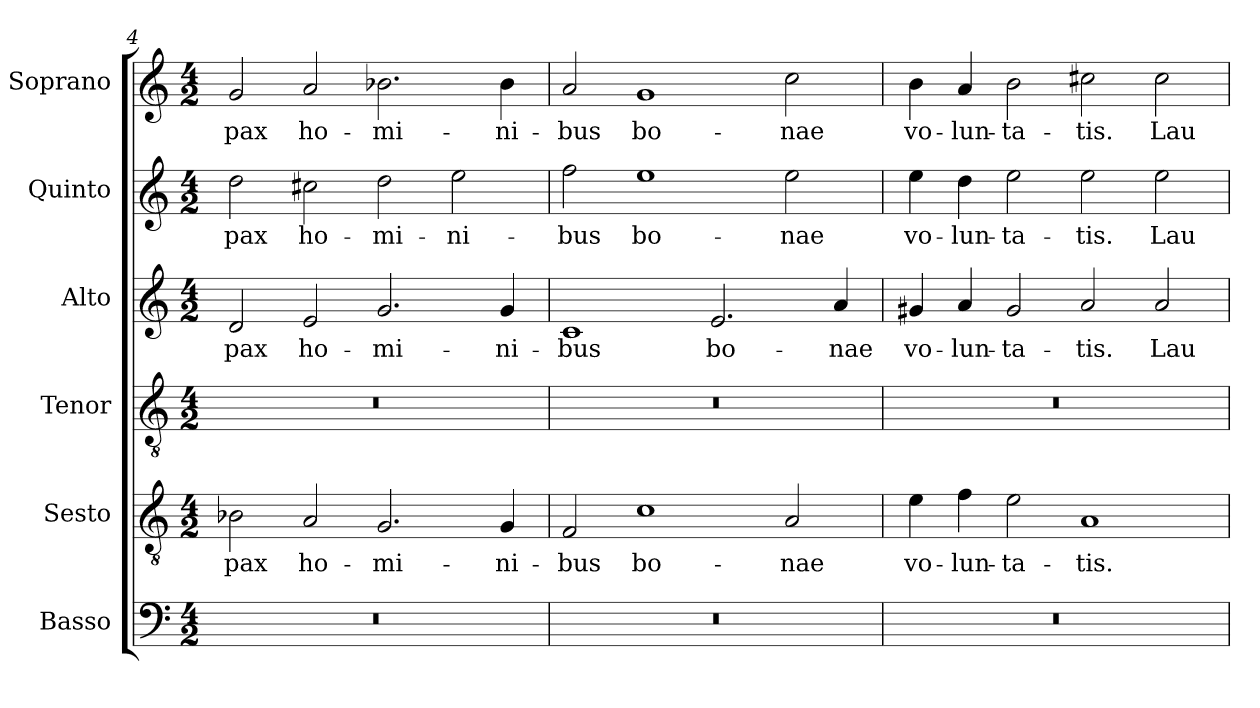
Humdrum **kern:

**kern	**kern	**text	**kern	**kern	**text	**kern	**text	**kern	**text
*part6	*part5	*part5	*part4	*part3	*part3	*part2	*part2	*part1	*part1
*staff6	*staff5	*staff5	*staff4	*staff3	*staff3	*staff2	*staff2	*staff1	*staff1
*I"Basso	*I"Sesto	*	*I"Tenor	*I"Alto	*	*I"Quinto	*	*I"Soprano	*
*	*I'T.	*	*I'T.	*I'A.	*	*	*	*I'Sop.	*
*clefF4	*clefGv2	*	*clefGv2	*clefG2	*	*clefG2	*	*clefG2	*
*	*ITrd7c12	*	*ITrd7c12	*	*	*	*	*	*
*k[]	*k[]	*	*k[]	*k[]	*	*k[]	*	*k[]	*
*C:	*C:	*	*C:	*C:	*	*C:	*	*C:	*
*M4/2	*M4/2	*	*M4/2	*M4/2	*	*M4/2	*	*M4/2	*
=4	=4	=4	=4	=4	=4	=4	=4	=4	=4
!LO:N:vis=1	!	!	!	!	!	!	!	!	!
!	!	!LO:LY:b:color=#000000	!LO:N:vis=1	!	!	!	!	!	!
!	!	!	!	!	!LO:LY:b:color=#000000	!	!	!	!
!	!	!	!	!	!	!	!LO:LY:b:color=#000000	!	!
!	!	!	!	!	!	!	!	!	!LO:LY:b:color=#000000
0r	2BB-Xi\	pax	0r	2di/	pax	2ddi\	pax	2gi/	pax
!	!	!LO:LY:b:color=#000000	!	!	!	!	!	!	!
!	!	!	!	!	!LO:LY:b:color=#000000	!	!	!	!
!	!	!	!	!	!	!	!LO:LY:b:color=#000000	!	!
!	!	!	!	!	!	!	!	!	!LO:LY:b:color=#000000
.	2AAi/	ho-	.	2ei/	ho-	2cc#Xi\	ho-	2ai/	ho-
!	!	!LO:LY:b:color=#000000	!	!	!	!	!	!	!
!	!	!	!	!	!LO:LY:b:color=#000000	!	!	!	!
!	!	!	!	!	!	!	!LO:LY:b:color=#000000	!	!
!	!	!	!	!	!	!	!	!	!LO:LY:b:color=#000000
.	2.GGi/	-mi-	.	2.gi/	-mi-	2ddi\	-mi-	2.b-Xi\	-mi-
!	!	!	!	!	!	!	!LO:LY:b:color=#000000	!	!
.	.	.	.	.	.	2eei\	-ni-	.	.
!	!	!LO:LY:b:color=#000000	!	!	!	!	!	!	!
!	!	!	!	!	!LO:LY:b:color=#000000	!	!	!	!
!	!	!	!	!	!	!	!	!	!LO:LY:b:color=#000000
.	4GGi/	-ni-	.	4gi/	-ni-	.	.	4b-i\	-ni-
=5	=5	=5	=5	=5	=5	=5	=5	=5	=5
!LO:N:vis=1	!	!	!	!	!	!	!	!	!
!	!	!LO:LY:b:color=#000000	!LO:N:vis=1	!	!	!	!	!	!
!	!	!	!	!	!LO:LY:b:color=#000000	!	!	!	!
!	!	!	!	!	!	!	!LO:LY:b:color=#000000	!	!
!	!	!	!	!	!	!	!	!	!LO:LY:b:color=#000000
0r	2FFi/	-bus	0r	1ci	-bus	2ffi\	-bus	2ai/	-bus
!	!	!LO:LY:b:color=#000000	!	!	!	!	!	!	!
!	!	!	!	!	!	!	!LO:LY:b:color=#000000	!	!
!	!	!	!	!	!	!	!	!	!LO:LY:b:color=#000000
.	1Ci	bo-	.	.	.	1eei	bo-	1gi	bo-
!	!	!	!	!	!LO:LY:b:color=#000000	!	!	!	!
.	.	.	.	2.ei/	bo-	.	.	.	.
!	!	!LO:LY:b:color=#000000	!	!	!	!	!	!	!
!	!	!	!	!	!	!	!LO:LY:b:color=#000000	!	!
!	!	!	!	!	!	!	!	!	!LO:LY:b:color=#000000
.	2AAi/	-nae	.	.	.	2eei\	-nae	2cci\	-nae
!	!	!	!	!	!LO:LY:b:color=#000000	!	!	!	!
.	.	.	.	4ai/	-nae	.	.	.	.
=6	=6	=6	=6	=6	=6	=6	=6	=6	=6
!LO:N:vis=1	!	!	!	!	!	!	!	!	!
!	!	!LO:LY:b:color=#000000	!LO:N:vis=1	!	!	!	!	!	!
!	!	!	!	!	!LO:LY:b:color=#000000	!	!	!	!
!	!	!	!	!	!	!	!LO:LY:b:color=#000000	!	!
!	!	!	!	!	!	!	!	!	!LO:LY:b:color=#000000
0r	4Ei\	vo-	0r	4g#Xi/	vo-	4eei\	vo-	4bi\	vo-
!	!	!LO:LY:b:color=#000000	!	!	!	!	!	!	!
!	!	!	!	!	!LO:LY:b:color=#000000	!	!	!	!
!	!	!	!	!	!	!	!LO:LY:b:color=#000000	!	!
!	!	!	!	!	!	!	!	!	!LO:LY:b:color=#000000
.	4Fi\	-lun-	.	4ai/	-lun-	4ddi\	-lun-	4ai/	-lun-
!	!	!LO:LY:b:color=#000000	!	!	!	!	!	!	!
!	!	!	!	!	!LO:LY:b:color=#000000	!	!	!	!
!	!	!	!	!	!	!	!LO:LY:b:color=#000000	!	!
!	!	!	!	!	!	!	!	!	!LO:LY:b:color=#000000
.	2Ei\	-ta-	.	2g#i/	-ta-	2eei\	-ta-	2bi\	-ta-
!	!	!LO:LY:b:color=#000000	!	!	!	!	!	!	!
!	!	!	!	!	!LO:LY:b:color=#000000	!	!	!	!
!	!	!	!	!	!	!	!LO:LY:b:color=#000000	!	!
!	!	!	!	!	!	!	!	!	!LO:LY:b:color=#000000
.	1AAi	-tis.	.	2ai/	-tis.	2eei\	-tis.	2cc#Xi\	-tis.
!	!	!	!	!	!LO:LY:b:color=#000000	!	!	!	!
!	!	!	!	!	!	!	!LO:LY:b:color=#000000	!	!
!	!	!	!	!	!	!	!	!	!LO:LY:b:color=#000000
.	.	.	.	2ai/	Lau-	2eei\	Lau-	2cc#i\	Lau-
=	=	=	=	=	=	=	=	=	=
*-	*-	*-	*-	*-	*-	*-	*-	*-	*-
